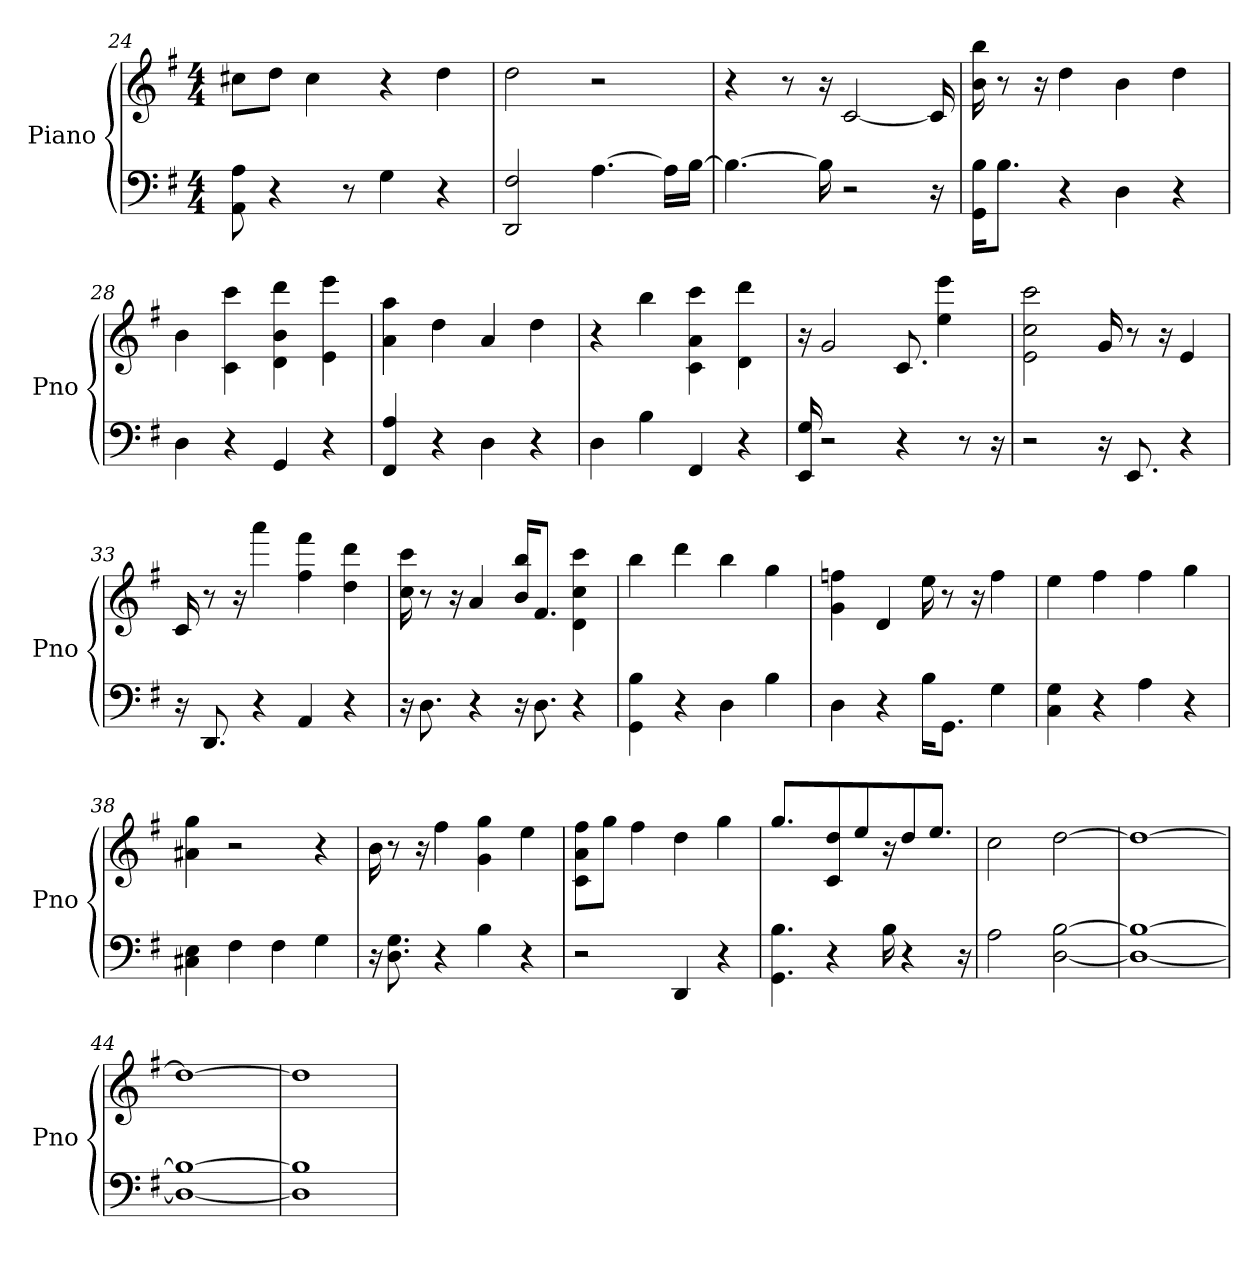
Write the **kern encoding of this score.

**kern	**kern
*part1	*part1
*staff2	*staff1
*I"Piano	*
*I'Pno	*
*clefF4	*clefG2
*k[f#]	*k[f#]
*G:	*G:
*M4/4	*M4/4
=24	=24
8AA 8A	8cc#\L
4r	8dd\J
.	4cc#
8r	.
4G	4r
4r	4dd
=25	=25
2F# 2DD	2dd
[4.A	2r
16A\LL]	.
[16B\JJ	.
=26	=26
4.B_	4r
.	8r
16B]	16r
2r	[2c
16r	16c]
=27	=27
16B\ 16GG\KL	16bb 16b
8.B\J	8r
.	16r
4r	4dd
4D	4b
4r	4dd
=28	=28
4D	4b
4r	4ccc 4c
4GG	4ddd 4b 4d
4r	4eee 4e
=29	=29
4A 4FF#	4a 4aa
4r	4dd
4D	4a
4r	4dd
=30	=30
4D	4r
4B	4bb
4FF#	4ccc 4c 4a
4r	4ddd 4d
=31	=31
16EE 16G	16r
2r	2g
4r	8.c
.	4ee 4eee
8r	.
16r	.
=32	=32
2r	2ccc 2e 2cc
16r	16g
8.EE	8r
.	16r
4r	4e
=33	=33
16r	16c
8.DD	8r
.	16r
4r	4aaa
4AA	4fff# 4ff#
4r	4dd 4ddd
=34	=34
16r	16ccc 16cc
8.D	8r
.	16r
4r	4a
16r	16b/ 16bb/KL
8.D	8.f#/J
4r	4ccc 4cc 4d
=35	=35
4B 4GG	4bb
4r	4ddd
4D	4bb
4B	4gg
=36	=36
4D	4ff 4g
4r	4d
16B\KL	16ee
8.GG\J	8r
.	16r
4G	4ff
=37	=37
4G 4C	4ee
4r	4ff#
4A	4ff#
4r	4gg
=38	=38
4E 4C#	4a# 4gg
4F#	2r
4F#	.
4G	4r
=39	=39
16r	16b
8.G 8.D	8r
.	16r
4r	4ff#
4B	4g 4gg
4r	4ee
=40	=40
2r	8a\ 8ff#\ 8c\L
.	8gg\J
.	4ff#
4DD	4dd
4r	4gg
=41	=41
4.B 4.GG	4.gg
4r	8dd 8c
.	8ee
16B	16r
4r	8dd
.	8.eeJ
16r	.
=42	=42
2A	2cc
[2B [2D	[2dd
=43	=43
1B_ 1D_	1dd_
=44	=44
1B_ 1D_	1dd_
=45	=45
1B] 1D]	1dd]
=	=
*-	*-
